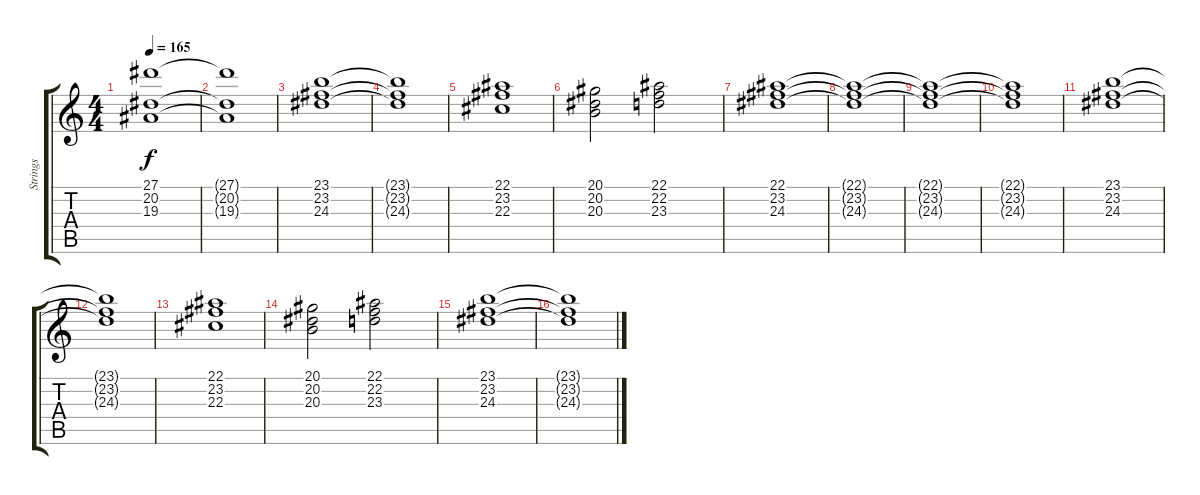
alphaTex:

\track ("Strings" "Strings") {instrument stringensemble1}
\staff {score tabs}
\tuning (C4 G3 Eb3 Bb2 F2 C2) {hide}
\ts (4 4)
\tempo 165
\clef g2
\ks c
(27.1{t} 20.2{t} 19.3{t}).1{dy f} |
(27.1{t} 20.2{t} 19.3{t}).1 |
(23.1 23.2 24.3).1 |
(23.1{t} 23.2{t} 24.3{t}).1 |
(22.1 23.2 22.3).1 |
(20.1 20.2 20.3).2 (22.1 22.2 23.3).2 |
(22.1 23.2 24.3).1 |
(22.1{t} 23.2{t} 24.3{t}).1 |
(22.1{t} 23.2{t} 24.3{t}).1 |
(22.1{t} 23.2{t} 24.3{t}).1 |
(23.1 23.2 24.3).1 |
(23.1{t} 23.2{t} 24.3{t}).1 |
(22.1 23.2 22.3).1 |
(20.1 20.2 20.3).2 (22.1 22.2 23.3).2 |
(23.1 23.2 24.3).1 |
(23.1{t} 23.2{t} 24.3{t}).1
